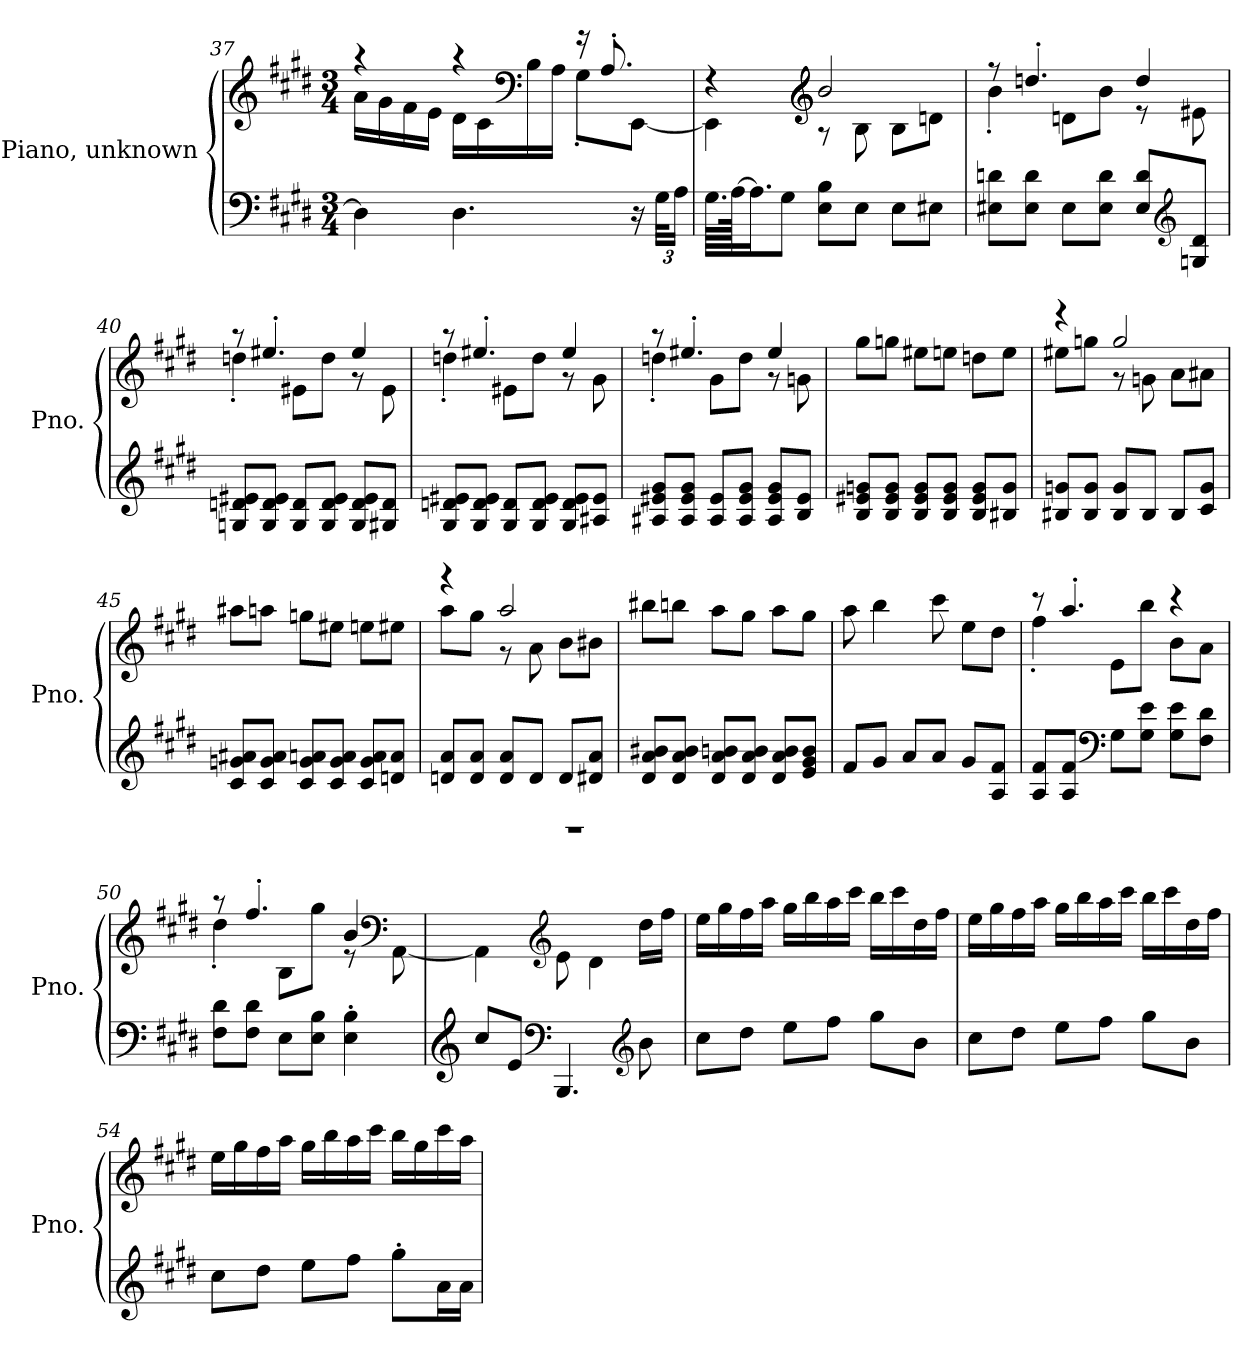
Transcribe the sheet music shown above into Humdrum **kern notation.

**kern	**kern
*part1	*part1
*staff2	*staff1
*I"Piano, unknown	*
*I'Pno.	*
*clefF4	*clefG2
*k[f#c#g#d#]	*k[f#c#g#d#]
*M3/4	*M3/4
=37	=37
*	*^
4D#\]	4r	16a\LL
.	.	16g#\
.	.	16f#\
.	.	16e\JJ
4.D#\	4r	16d#\LL
.	.	16c#\
*	*clefF4	*
.	.	16B\
.	.	16A\JJ
.	16r	8G#'\L
.	8.A'/	.
16r	.	[8EE\J
*Xbrackettup	*	*
48G#\KLL	.	.
24A\JJ	.	.
!!LO:LB:g=z	!!
=38	=38	=38
64.G#\LLLL	4r	4EE\]
[128A\JJK	.	.
16.A\J]	.	.
8G#\J	.	.
*	*clefG2	*
8E\ 8B\L	2b/	8r
8E\J	.	8B\
8E\L	.	8B\L
8E#X\J	.	8dn\J
=39	=39	=39
8E#X\ 8dn\L	8r	4b'\
8E#\ 8d\J	4.ddn'/	.
8E#\L	.	8dn\L
8E#\ 8d\J	.	8b\J
8E#/ 8d/L	4dd/	8r
*clefG2	*	*
8Gn/ 8d/J	.	8e#X\
=40	=40	=40
8Gn/ 8dn/ 8e#X/L	8r	4ddn'\
8G/ 8d/ 8e#/J	4.ee#X'/	.
8G/ 8d/L	.	8e#X\L
8G/ 8d/ 8e#/J	.	8dd\J
8G/ 8d/ 8e#/L	4ee#/	8r
8G#X/ 8d/J	.	8e#\
!!LO:LB:g=z	!!
=41	=41	=41
8G#/ 8dn/ 8e#X/L	8r	4ddn'\
8G#/ 8d/ 8e#/J	4.ee#X'/	.
8G#/ 8d/L	.	8e#X\L
8G#/ 8d/ 8e#/J	.	8dd\J
8G#/ 8d/ 8e#/L	4ee#/	8r
8A#X/ 8e#/J	.	8g#\
=42	=42	=42
8A#X/ 8e#X/ 8g#/L	8r	4ddn'\
8A#/ 8e#/ 8g#/J	4.ee#X'/	.
8A#/ 8e#/L	.	8g#\L
8A#/ 8e#/ 8g#/J	.	8dd\J
8A#/ 8e#/ 8g#/L	4ee#/	8r
8B/ 8e#/J	.	8gn\
*	*v	*v
=43	=43
8B/ 8e#X/ 8gn/L	8gg#\L
8B/ 8e#/ 8g/J	8ggn\J
8B/ 8e#/ 8g/L	8ee#X\L
8B/ 8e#/ 8g/J	8een\J
8B/ 8e#/ 8g/L	8ddn\L
8B#X/ 8g/J	8ee\J
!!LO:LB:g=z
=44	=44
*	*^
8B#X/ 8gn/L	4r	8ee#X\L
8B#/ 8g/J	.	8ggn\J
8B#/ 8g/L	2gg/	8r
8B#/J	.	8gn\
8B#/L	.	8a\L
8c#/ 8g/J	.	8a#X\J
*	*v	*v
=45	=45
8c#/ 8gn/ 8a#X/L	8aa#X\L
8c#/ 8g/ 8a#/J	8aan\J
8c#/ 8g/ 8an/L	8ggn\L
8c#/ 8g/ 8a/J	8ee#X\J
8c#/ 8g/ 8a/L	8een\L
8dn/ 8a/J	8ee#X\J
=46	=46
*	*^
8dn/ 8a/L	4r	8aa\L
8d/ 8a/J	.	8gg#\J
8d/ 8a/L	2aa/	8r
8d/J	.	8a\
8d/L	.	8b\L
8d#X/ 8a/J	.	8b#X\J
*	*v	*v
=47	=47
8d#/ 8a/ 8b#X/L	8bb#X\L
8d#/ 8a/ 8b#/J	8bbn\J
8d#/ 8a/ 8bn/L	8aa\L
8d#/ 8a/ 8b/J	8gg#\J
8d#/ 8a/ 8b/L	8aa\L
8e/ 8g#/ 8b/J	8gg#\J
!!LO:LB:g=z
=48	=48
8f#/L	8aa\
8g#/J	4bb\
8a/L	.
8a/J	8ccc#\
8g#/L	8ee\L
8A/ 8f#/J	8dd#\J
=49	=49
*	*^
8A/ 8f#/L	8r	4ff#'\
8A/ 8f#/J	4.aa'/	.
*clefF4	*	*
8G#\L	.	8e\L
8G#\ 8e\J	.	8bb\J
8G#\ 8e\L	4r	8b\L
8F#\ 8d#\J	.	8a\J
=50	=50	=50
8F#\ 8d#\L	8r	4dd#'\
8F#\ 8d#\J	4.ff#'/	.
8E\L	.	8B\L
8E\ 8B\J	.	8gg#\J
4E\' 4B\'	4b/	8r
*	*clefF4	*
.	.	[8AA\
=51	=51	=51
*clefG2	*	*
8cc#/L	2.r	4AA\]
8e/J	.	.
*clefF4	*clefG2	*
4.BBB/	.	8e\
.	.	4d#\
*clefG2	*	*
8b\	.	16dd#\LL
.	.	16ff#\JJ
*	*v	*v
!!LO:PB:g=z
=52	=52
8cc#\L	16ee\LL
.	16gg#\
8dd#\J	16ff#\
.	16aa\JJ
8ee\L	16gg#\LL
.	16bb\
8ff#\J	16aa\
.	16ccc#\JJ
8gg#\L	16bb\LL
.	16ccc#\
8b\J	16dd#\
.	16ff#\JJ
=53	=53
8cc#\L	16ee\LL
.	16gg#\
8dd#\J	16ff#\
.	16aa\JJ
8ee\L	16gg#\LL
.	16bb\
8ff#\J	16aa\
.	16ccc#\JJ
8gg#\L	16bb\LL
.	16ccc#\
8b\J	16dd#\
.	16ff#\JJ
=54	=54
8cc#\L	16ee\LL
.	16gg#\
8dd#\J	16ff#\
.	16aa\JJ
8ee\L	16gg#\LL
.	16bb\
8ff#\J	16aa\
.	16ccc#\JJ
8gg#'\L	16bb\LL
.	16gg#\
16a\L	16ccc#\
16a\JJ	16aa\JJ
=	=
*-	*-
